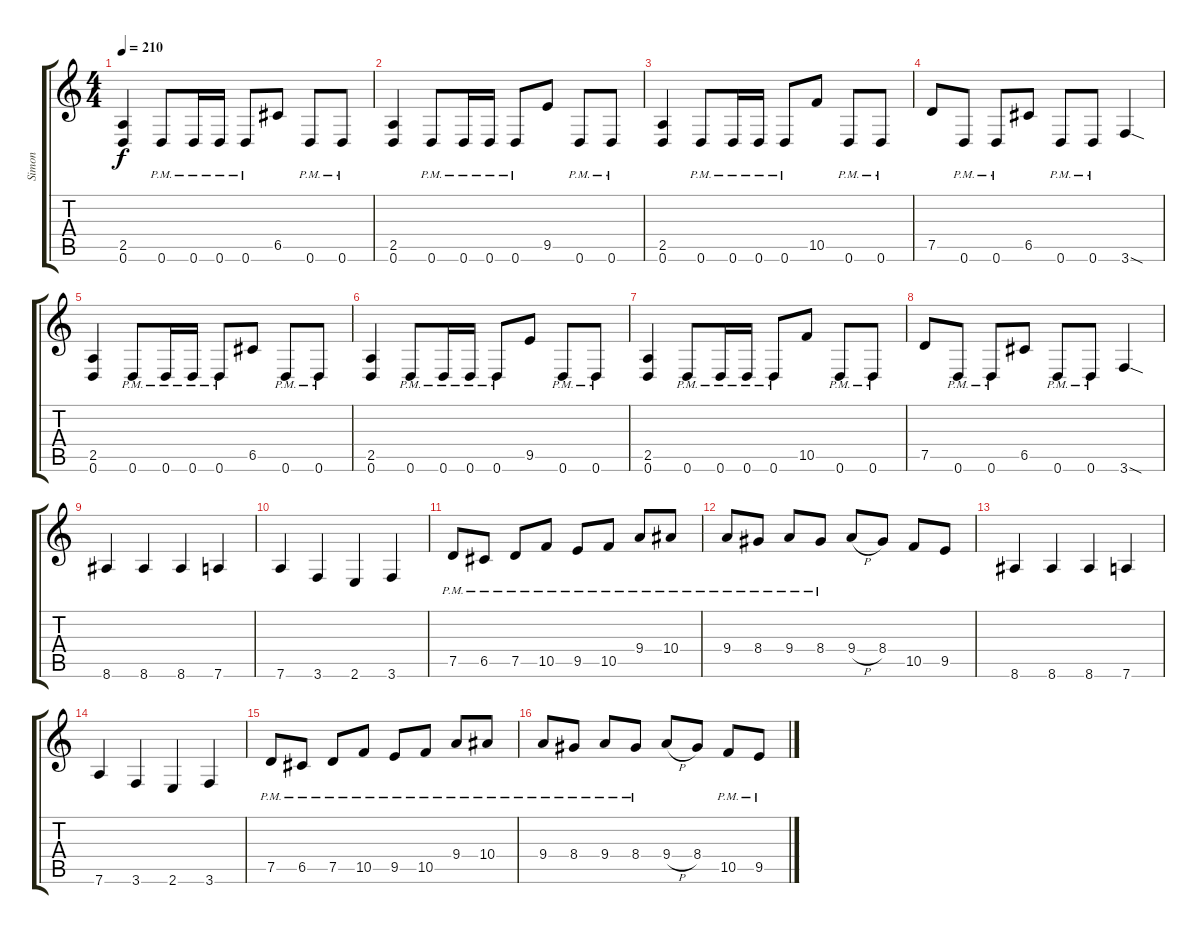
\track ("Simon" "Simon") {instrument distortionguitar}
\staff {score tabs}
\tuning (D4 A3 F3 C3 G2 D2) {hide}
\ts (4 4)
\tempo 210
\clef g2
\ks c
(2.5 0.6).4{dy f} 0.6{pm}.8 0.6{pm}.16 0.6{pm}.16 0.6{pm}.8 6.5.8 0.6{pm}.8 0.6{pm}.8 |
(2.5 0.6).4 0.6{pm}.8 0.6{pm}.16 0.6{pm}.16 0.6{pm}.8 9.5.8 0.6{pm}.8 0.6{pm}.8 |
(2.5 0.6).4 0.6{pm}.8 0.6{pm}.16 0.6{pm}.16 0.6{pm}.8 10.5.8 0.6{pm}.8 0.6{pm}.8 |
7.5.8 0.6{pm}.8 0.6{pm}.8 6.5.8 0.6{pm}.8 0.6{pm}.8 3.6{sod}.4 |
(2.5 0.6).4 0.6{pm}.8 0.6{pm}.16 0.6{pm}.16 0.6{pm}.8 6.5.8 0.6{pm}.8 0.6{pm}.8 |
(2.5 0.6).4 0.6{pm}.8 0.6{pm}.16 0.6{pm}.16 0.6{pm}.8 9.5.8 0.6{pm}.8 0.6{pm}.8 |
(2.5 0.6).4 0.6{pm}.8 0.6{pm}.16 0.6{pm}.16 0.6{pm}.8 10.5.8 0.6{pm}.8 0.6{pm}.8 |
7.5.8 0.6{pm}.8 0.6{pm}.8 6.5.8 0.6{pm}.8 0.6{pm}.8 3.6{sod}.4 |
8.6.4 8.6.4 8.6.4 7.6.4 |
7.6.4 3.6.4 2.6.4 3.6.4 |
7.5{pm}.8 6.5{pm}.8 7.5{pm}.8 10.5{pm}.8 9.5{pm}.8 10.5{pm}.8 9.4{pm}.8 10.4{pm}.8 |
9.4{pm}.8 8.4{pm}.8 9.4{pm}.8 8.4{pm}.8 9.4{h}.8 8.4.8 10.5.8 9.5.8 |
8.6.4 8.6.4 8.6.4 7.6.4 |
7.6.4 3.6.4 2.6.4 3.6.4 |
7.5{pm}.8 6.5{pm}.8 7.5{pm}.8 10.5{pm}.8 9.5{pm}.8 10.5{pm}.8 9.4{pm}.8 10.4{pm}.8 |
9.4{pm}.8 8.4{pm}.8 9.4{pm}.8 8.4{pm}.8 9.4{h}.8 8.4.8 10.5{pm}.8 9.5{pm}.8
